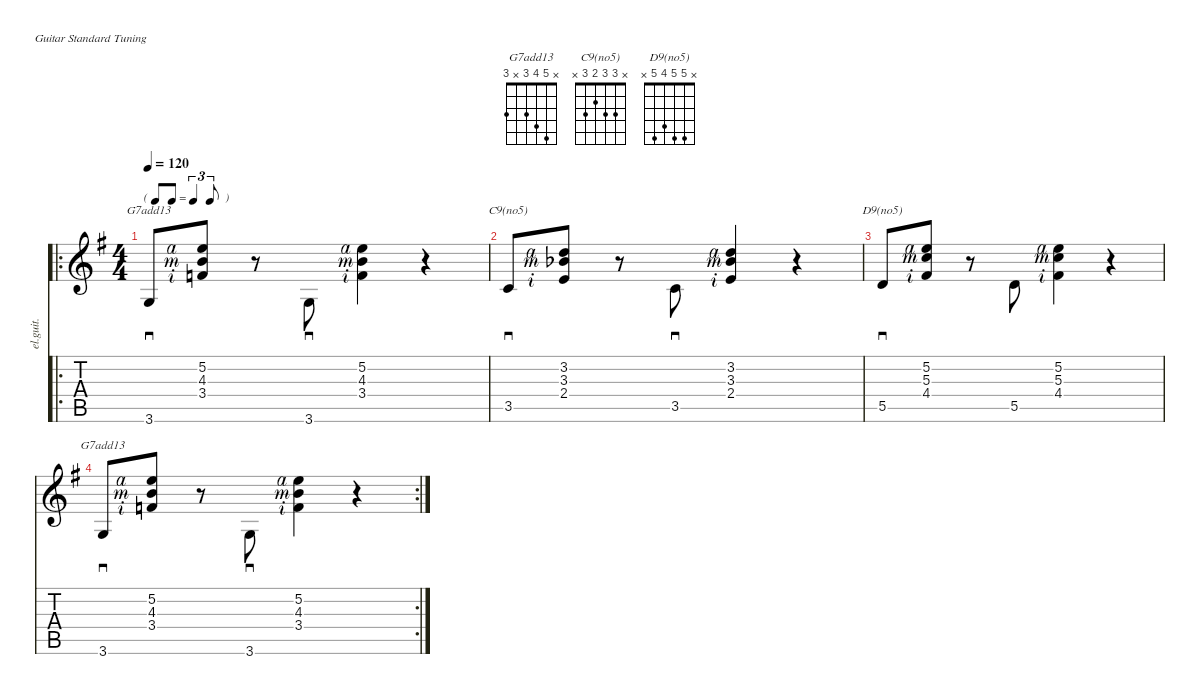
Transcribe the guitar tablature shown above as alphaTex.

\defaultSystemsLayout 4
\hideDynamics
\bracketExtendMode nobrackets
\track ("Clean Guitar" "el.guit.") {defaultSystemsLayout 4 instrument electricguitarclean}
\staff {score tabs}
\tuning (E4 B3 G3 D3 A2 E2)
\chord ("G7add13" x 5 4 3 x 3) {showfingering false}
\chord ("C9(no5)" x 3 3 2 3 x) {showfingering false}
\chord ("D9(no5)" x 5 5 4 5 x) {showfingering false}
\ro
\ts (4 4)
\beaming (8 2 2 2 2)
\tf triplet8th
\tempo 120
\clef g2
\ks g
3.6{acc forcenatural}.8{sd ch "G7add13" dy mf instrument electricguitarclean beam Up} (3.4{rf 2 acc forcenatural} 4.3{rf 3 acc forcenatural} 5.2{rf 4 acc forcenatural}).8{beam Up} r.8{beam Down} 3.6{acc forcenatural}.8{sd beam Up} (3.4{rf 2 acc forcenatural} 4.3{rf 3 acc forcenatural} 5.2{rf 4 acc forcenatural}).4{beam Down} r.4{beam Down} |
3.5{acc forcenatural}.8{sd ch "C9(no5)" beam Up} (2.4{rf 2 acc forcenatural} 3.3{rf 3 acc b} 3.2{rf 4 acc forcenatural}).8{beam Up} r.8{beam Down} 3.5{acc forcenatural}.8{sd beam Up} (2.4{rf 2 acc forcenatural} 3.3{rf 3 acc b} 3.2{rf 4 acc forcenatural}).4{beam Up} r.4{beam Down} |
5.5{acc forcenatural}.8{sd ch "D9(no5)" beam Up} (4.4{rf 2 acc #} 5.3{rf 3 acc forcenatural} 5.2{rf 4 acc forcenatural}).8{beam Up} r.8{beam Down} 5.5{acc forcenatural}.8{beam Up} (4.4{rf 2 acc #} 5.3{rf 3 acc forcenatural} 5.2{rf 4 acc forcenatural}).4{beam Down} r.4{beam Down} |
\rc 2
3.6{acc forcenatural}.8{sd ch "G7add13" beam Up} (3.4{rf 2 acc forcenatural} 4.3{rf 3 acc forcenatural} 5.2{rf 4 acc forcenatural}).8{beam Up} r.8{beam Down} 3.6{acc forcenatural}.8{sd beam Up} (3.4{rf 2 acc forcenatural} 4.3{rf 3 acc forcenatural} 5.2{rf 4 acc forcenatural}).4{beam Down} r.4{beam Down}
